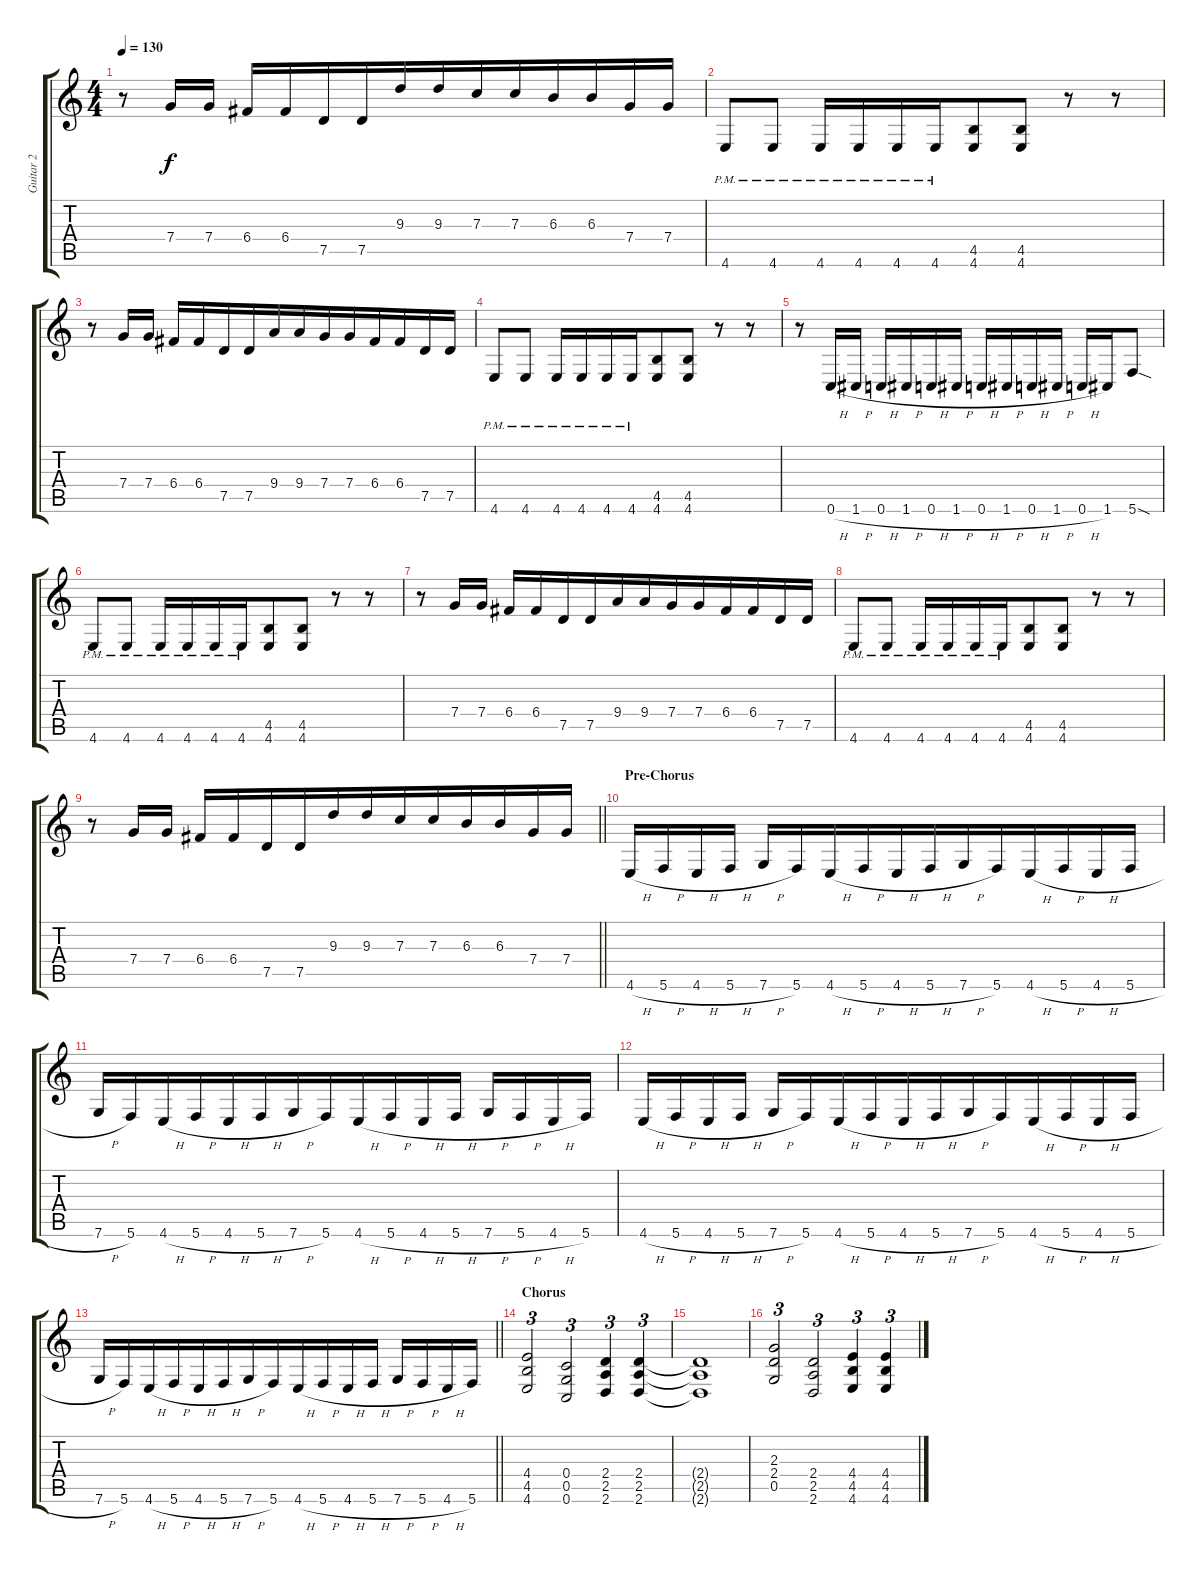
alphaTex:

\track ("Guitar 2" "Guitar 2") {instrument distortionguitar}
\staff {score tabs}
\tuning (D4 A3 F3 C3 G2 C2) {hide}
\ts (4 4)
\tempo 130
\clef g2
\ks c
r.8{dy f} 7.4.16{beam merge} 7.4.16 6.4.16{beam merge} 6.4.16{beam merge} 7.5.16{beam merge} 7.5.16{beam merge} 9.3.16{beam merge} 9.3.16{beam merge} 7.3.16{beam merge} 7.3.16{beam merge} 6.3.16{beam merge} 6.3.16{beam merge} 7.4.16{beam merge} 7.4.16 |
4.6{pm}.8{beam merge} 4.6{pm}.8 4.6{pm}.16{beam merge} 4.6{pm}.16 4.6{pm}.16{beam merge} 4.6{pm}.16{beam merge} (4.5 4.6).8 (4.5 4.6).8 r.8 r.8 |
r.8 7.4.16{beam merge} 7.4.16 6.4.16{beam merge} 6.4.16{beam merge} 7.5.16{beam merge} 7.5.16{beam merge} 9.4.16{beam merge} 9.4.16{beam merge} 7.4.16{beam merge} 7.4.16{beam merge} 6.4.16{beam merge} 6.4.16{beam merge} 7.5.16{beam merge} 7.5.16 |
4.6{pm}.8{beam merge} 4.6{pm}.8 4.6{pm}.16{beam merge} 4.6{pm}.16 4.6{pm}.16{beam merge} 4.6{pm}.16{beam merge} (4.5 4.6).8 (4.5 4.6).8 r.8 r.8 |
r.8 0.6{h}.16{beam merge} 1.6{h}.16 0.6{h}.16{beam merge} 1.6{h}.16 0.6{h}.16{beam merge} 1.6{h}.16 0.6{h}.16{beam merge} 1.6{h}.16 0.6{h}.16{beam merge} 1.6{h}.16 0.6{h}.16{beam merge} 1.6.16 5.6{sod}.8 |
4.6{pm}.8{beam merge} 4.6{pm}.8 4.6{pm}.16{beam merge} 4.6{pm}.16 4.6{pm}.16{beam merge} 4.6{pm}.16{beam merge} (4.5 4.6).8 (4.5 4.6).8 r.8 r.8 |
r.8 7.4.16{beam merge} 7.4.16 6.4.16{beam merge} 6.4.16{beam merge} 7.5.16{beam merge} 7.5.16{beam merge} 9.4.16{beam merge} 9.4.16{beam merge} 7.4.16{beam merge} 7.4.16{beam merge} 6.4.16{beam merge} 6.4.16{beam merge} 7.5.16{beam merge} 7.5.16 |
4.6{pm}.8{beam merge} 4.6{pm}.8 4.6{pm}.16{beam merge} 4.6{pm}.16 4.6{pm}.16{beam merge} 4.6{pm}.16{beam merge} (4.5 4.6).8 (4.5 4.6).8 r.8 r.8 |
\barLineRight lightlight
r.8 7.4.16{beam merge} 7.4.16 6.4.16{beam merge} 6.4.16{beam merge} 7.5.16{beam merge} 7.5.16{beam merge} 9.3.16{beam merge} 9.3.16{beam merge} 7.3.16{beam merge} 7.3.16{beam merge} 6.3.16{beam merge} 6.3.16{beam merge} 7.4.16{beam merge} 7.4.16 |
\section ("" "Pre-Chorus")
4.6{h}.16 5.6{h}.16{beam merge} 4.6{h}.16{beam merge} 5.6{h}.16 7.6{h}.16 5.6.16{beam merge} 4.6{h}.16 5.6{h}.16{beam merge} 4.6{h}.16{beam merge} 5.6{h}.16 7.6{h}.16 5.6.16{beam merge} 4.6{h}.16 5.6{h}.16{beam merge} 4.6{h}.16{beam merge} 5.6{h}.16 |
7.6{h}.16 5.6.16{beam merge} 4.6{h}.16 5.6{h}.16{beam merge} 4.6{h}.16{beam merge} 5.6{h}.16 7.6{h}.16 5.6.16{beam merge} 4.6{h}.16 5.6{h}.16{beam merge} 4.6{h}.16{beam merge} 5.6{h}.16 7.6{h}.16 5.6{h}.16 4.6{h}.16 5.6.16 |
4.6{h}.16 5.6{h}.16{beam merge} 4.6{h}.16{beam merge} 5.6{h}.16 7.6{h}.16 5.6.16{beam merge} 4.6{h}.16 5.6{h}.16{beam merge} 4.6{h}.16{beam merge} 5.6{h}.16 7.6{h}.16 5.6.16{beam merge} 4.6{h}.16 5.6{h}.16{beam merge} 4.6{h}.16{beam merge} 5.6{h}.16 |
\barLineRight lightlight
7.6{h}.16 5.6.16{beam merge} 4.6{h}.16 5.6{h}.16{beam merge} 4.6{h}.16{beam merge} 5.6{h}.16 7.6{h}.16 5.6.16{beam merge} 4.6{h}.16 5.6{h}.16{beam merge} 4.6{h}.16{beam merge} 5.6{h}.16 7.6{h}.16 5.6{h}.16 4.6{h}.16 5.6.16 |
\section ("" "Chorus")
(4.4 4.5 4.6).2{tu (3 2)} (0.4 0.5 0.6).2{tu (3 2) beam merge} (2.4 2.5 2.6).4{tu (3 2) beam merge} (2.4 2.5 2.6).4{tu (3 2)} |
(2.4{t} 2.5{t} 2.6{t}).1 |
(2.3 2.4 0.5).2{tu (3 2)} (2.4 2.5 2.6).2{tu (3 2) beam merge} (4.4 4.5 4.6).4{tu (3 2) beam merge} (4.4 4.5 4.6).4{tu (3 2)}
